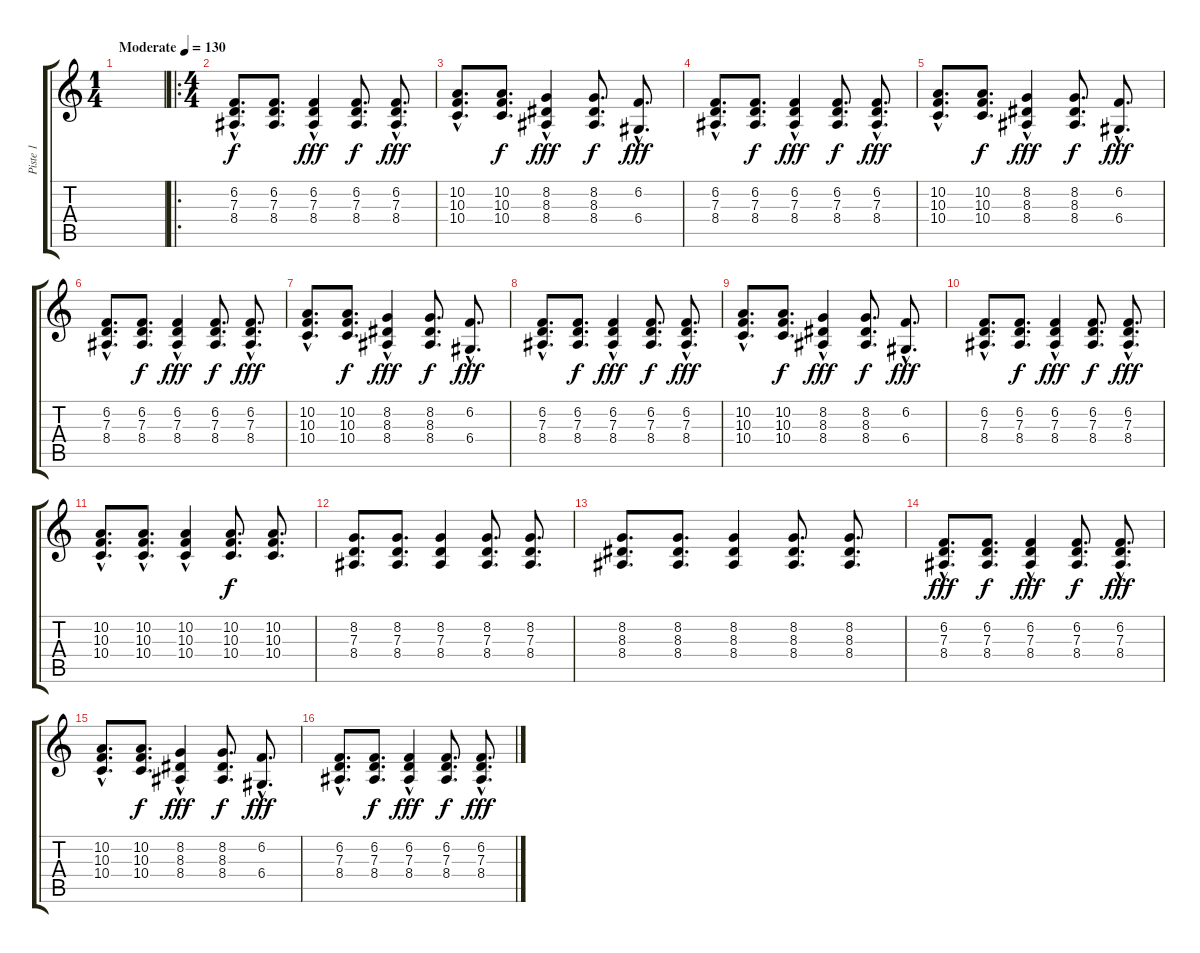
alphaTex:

\track ("Piste 1" "Piste 1") {instrument acousticgrandpiano}
\staff {score tabs}
\tuning (E4 B3 G3 D3 A2 E2) {hide}
\ts (1 4)
\tempo (130 "Moderate")
\clef g2
\ks c
|
\ro
\ts (4 4)
(6.2{hac} 7.3{hac} 8.4{hac}).8{d} (6.2 7.3 8.4).8{d dy f} (6.2{hac} 7.3{hac} 8.4{hac}).4{dy fff} (6.2 7.3 8.4).8{d dy f} (6.2{hac} 7.3{hac} 8.4{hac}).8{d dy fff} |
(10.2{hac} 10.3{hac} 10.4{hac}).8{d} (10.2 10.3 10.4).8{d dy f} (8.2{hac} 8.3{hac} 8.4{hac}).4{dy fff} (8.2 8.3 8.4).8{d dy f} (6.2{hac} 6.4).8{d dy fff} |
(6.2{hac} 7.3{hac} 8.4{hac}).8{d} (6.2 7.3 8.4).8{d dy f} (6.2{hac} 7.3{hac} 8.4{hac}).4{dy fff} (6.2 7.3 8.4).8{d dy f} (6.2{hac} 7.3{hac} 8.4{hac}).8{d dy fff} |
(10.2{hac} 10.3{hac} 10.4{hac}).8{d} (10.2 10.3 10.4).8{d dy f} (8.2{hac} 8.3{hac} 8.4{hac}).4{dy fff} (8.2 8.3 8.4).8{d dy f} (6.2{hac} 6.4).8{d dy fff} |
(6.2{hac} 7.3{hac} 8.4{hac}).8{d} (6.2 7.3 8.4).8{d dy f} (6.2{hac} 7.3{hac} 8.4{hac}).4{dy fff} (6.2 7.3 8.4).8{d dy f} (6.2{hac} 7.3{hac} 8.4{hac}).8{d dy fff} |
(10.2{hac} 10.3{hac} 10.4{hac}).8{d} (10.2 10.3 10.4).8{d dy f} (8.2{hac} 8.3{hac} 8.4{hac}).4{dy fff} (8.2 8.3 8.4).8{d dy f} (6.2{hac} 6.4).8{d dy fff} |
(6.2{hac} 7.3{hac} 8.4{hac}).8{d} (6.2 7.3 8.4).8{d dy f} (6.2{hac} 7.3{hac} 8.4{hac}).4{dy fff} (6.2 7.3 8.4).8{d dy f} (6.2{hac} 7.3{hac} 8.4{hac}).8{d dy fff} |
(10.2{hac} 10.3{hac} 10.4{hac}).8{d} (10.2 10.3 10.4).8{d dy f} (8.2{hac} 8.3{hac} 8.4{hac}).4{dy fff} (8.2 8.3 8.4).8{d dy f} (6.2{hac} 6.4).8{d dy fff} |
(6.2{hac} 7.3{hac} 8.4{hac}).8{d} (6.2 7.3 8.4).8{d dy f} (6.2{hac} 7.3{hac} 8.4{hac}).4{dy fff} (6.2 7.3 8.4).8{d dy f} (6.2{hac} 7.3{hac} 8.4{hac}).8{d dy fff} |
(10.2{hac} 10.3{hac} 10.4{hac}).8{d} (10.2{hac} 10.3{hac} 10.4{hac}).8{d} (10.2{hac} 10.3{hac} 10.4{hac}).4 (10.2 10.3 10.4).8{d dy f} (10.2 10.3 10.4).8{d} |
(8.2 7.3 8.4).8{d} (8.2 7.3 8.4).8{d} (8.2 7.3 8.4).4 (8.2 7.3 8.4).8{d} (8.2 7.3 8.4).8{d} |
(8.2 8.3 8.4).8{d} (8.2 8.3 8.4).8{d} (8.2 8.3 8.4).4 (8.2 8.3 8.4).8{d} (8.2 8.3 8.4).8{d} |
(6.2{hac} 7.3{hac} 8.4{hac}).8{d dy fff} (6.2 7.3 8.4).8{d dy f} (6.2{hac} 7.3{hac} 8.4{hac}).4{dy fff} (6.2 7.3 8.4).8{d dy f} (6.2{hac} 7.3{hac} 8.4{hac}).8{d dy fff} |
(10.2{hac} 10.3{hac} 10.4{hac}).8{d} (10.2 10.3 10.4).8{d dy f} (8.2{hac} 8.3{hac} 8.4{hac}).4{dy fff} (8.2 8.3 8.4).8{d dy f} (6.2{hac} 6.4).8{d dy fff} |
(6.2{hac} 7.3{hac} 8.4{hac}).8{d} (6.2 7.3 8.4).8{d dy f} (6.2{hac} 7.3{hac} 8.4{hac}).4{dy fff} (6.2 7.3 8.4).8{d dy f} (6.2{hac} 7.3{hac} 8.4{hac}).8{d dy fff}
